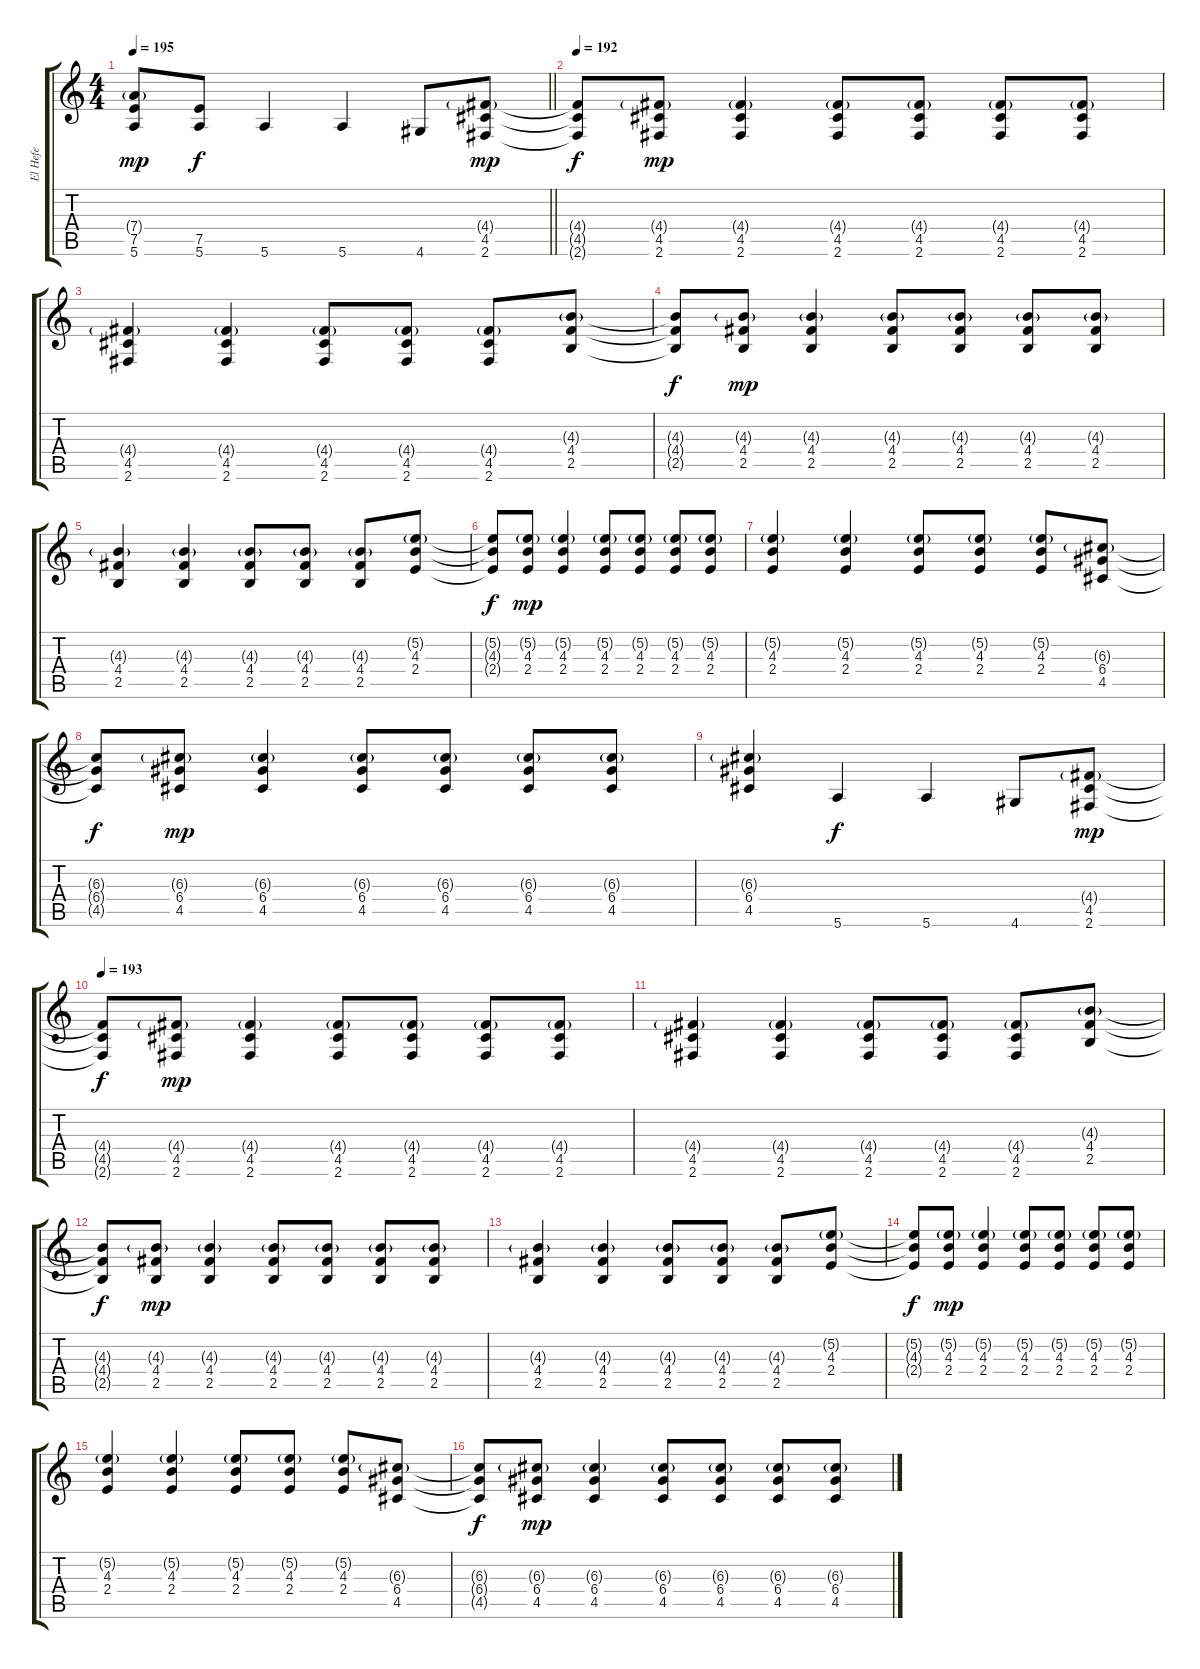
\track ("El Hefe" "El Hefe") {instrument distortionguitar}
\staff {score tabs}
\tuning (E4 B3 G3 D3 A2 E2) {hide}
\ts (4 4)
\tempo 195
\clef g2
\barLineRight lightlight
\ks c
(7.4{g} 7.5 5.6).8{dy mp} (7.5 5.6).8{dy f} 5.6.4 5.6.4 4.6.8 (4.4{g} 4.5 2.6).8{dy mp} |
\section ("" "")
\tempo 192
(4.4{t} 4.5{t} 2.6{t}).8{dy f} (4.4{g} 4.5 2.6).8{dy mp} (4.4{g} 4.5 2.6).4 (4.4{g} 4.5 2.6).8 (4.4{g} 4.5 2.6).8 (4.4{g} 4.5 2.6).8 (4.4{g} 4.5 2.6).8 |
(4.4{g} 4.5 2.6).4 (4.4{g} 4.5 2.6).4 (4.4{g} 4.5 2.6).8 (4.4{g} 4.5 2.6).8 (4.4{g} 4.5 2.6).8 (4.3{g} 4.4 2.5).8 |
(4.3{t} 4.4{t} 2.5{t}).8{dy f} (4.3{g} 4.4 2.5).8{dy mp} (4.3{g} 4.4 2.5).4 (4.3{g} 4.4 2.5).8 (4.3{g} 4.4 2.5).8 (4.3{g} 4.4 2.5).8 (4.3{g} 4.4 2.5).8 |
(4.3{g} 4.4 2.5).4 (4.3{g} 4.4 2.5).4 (4.3{g} 4.4 2.5).8 (4.3{g} 4.4 2.5).8 (4.3{g} 4.4 2.5).8 (5.2{g} 4.3 2.4).8 |
(5.2{t} 4.3{t} 2.4{t}).8{dy f} (5.2{g} 4.3 2.4).8{dy mp} (5.2{g} 4.3 2.4).4 (5.2{g} 4.3 2.4).8 (5.2{g} 4.3 2.4).8 (5.2{g} 4.3 2.4).8 (5.2{g} 4.3 2.4).8 |
(5.2{g} 4.3 2.4).4 (5.2{g} 4.3 2.4).4 (5.2{g} 4.3 2.4).8 (5.2{g} 4.3 2.4).8 (5.2{g} 4.3 2.4).8 (6.3{g} 6.4 4.5).8 |
(6.3{t} 6.4{t} 4.5{t}).8{dy f} (6.3{g} 6.4 4.5).8{dy mp} (6.3{g} 6.4 4.5).4 (6.3{g} 6.4 4.5).8 (6.3{g} 6.4 4.5).8 (6.3{g} 6.4 4.5).8 (6.3{g} 6.4 4.5).8 |
(6.3{g} 6.4 4.5).4 5.6.4{dy f} 5.6.4 4.6.8 (4.4{g} 4.5 2.6).8{dy mp} |
\tempo 193
(4.4{t} 4.5{t} 2.6{t}).8{dy f} (4.4{g} 4.5 2.6).8{dy mp} (4.4{g} 4.5 2.6).4 (4.4{g} 4.5 2.6).8 (4.4{g} 4.5 2.6).8 (4.4{g} 4.5 2.6).8 (4.4{g} 4.5 2.6).8 |
(4.4{g} 4.5 2.6).4 (4.4{g} 4.5 2.6).4 (4.4{g} 4.5 2.6).8 (4.4{g} 4.5 2.6).8 (4.4{g} 4.5 2.6).8 (4.3{g} 4.4 2.5).8 |
(4.3{t} 4.4{t} 2.5{t}).8{dy f} (4.3{g} 4.4 2.5).8{dy mp} (4.3{g} 4.4 2.5).4 (4.3{g} 4.4 2.5).8 (4.3{g} 4.4 2.5).8 (4.3{g} 4.4 2.5).8 (4.3{g} 4.4 2.5).8 |
(4.3{g} 4.4 2.5).4 (4.3{g} 4.4 2.5).4 (4.3{g} 4.4 2.5).8 (4.3{g} 4.4 2.5).8 (4.3{g} 4.4 2.5).8 (5.2{g} 4.3 2.4).8 |
(5.2{t} 4.3{t} 2.4{t}).8{dy f} (5.2{g} 4.3 2.4).8{dy mp} (5.2{g} 4.3 2.4).4 (5.2{g} 4.3 2.4).8 (5.2{g} 4.3 2.4).8 (5.2{g} 4.3 2.4).8 (5.2{g} 4.3 2.4).8 |
(5.2{g} 4.3 2.4).4 (5.2{g} 4.3 2.4).4 (5.2{g} 4.3 2.4).8 (5.2{g} 4.3 2.4).8 (5.2{g} 4.3 2.4).8 (6.3{g} 6.4 4.5).8 |
(6.3{t} 6.4{t} 4.5{t}).8{dy f} (6.3{g} 6.4 4.5).8{dy mp} (6.3{g} 6.4 4.5).4 (6.3{g} 6.4 4.5).8 (6.3{g} 6.4 4.5).8 (6.3{g} 6.4 4.5).8 (6.3{g} 6.4 4.5).8
